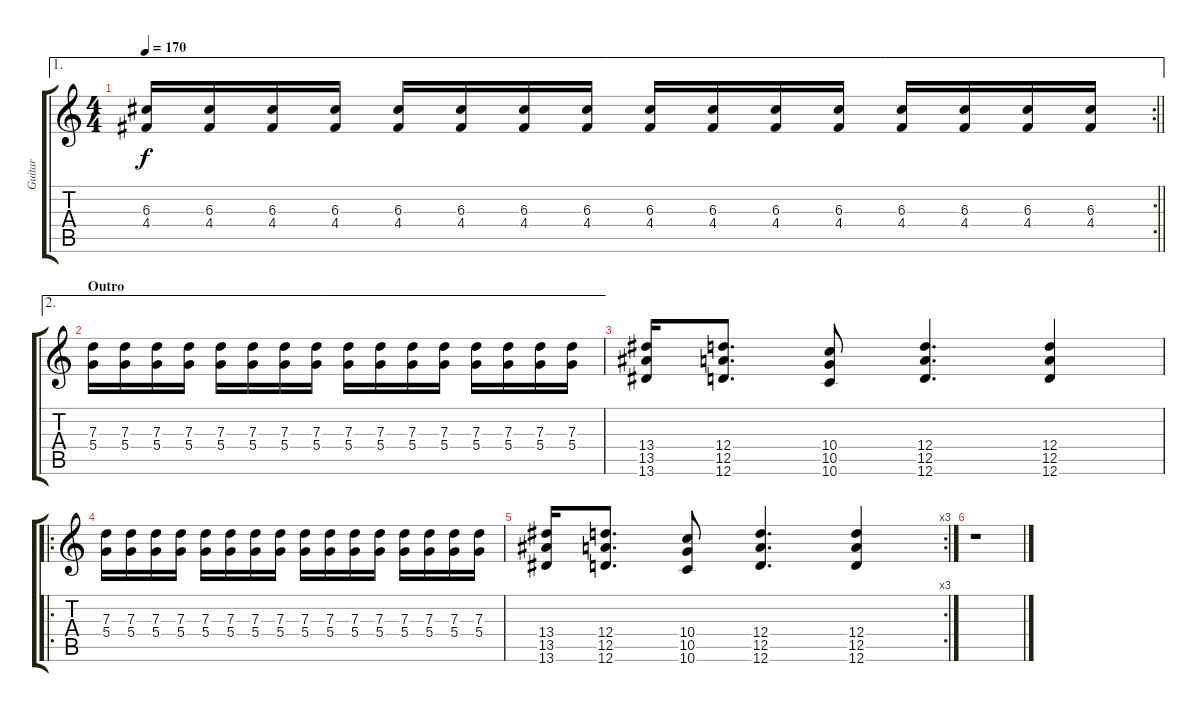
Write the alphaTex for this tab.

\track ("Guitar" "Guitar") {instrument distortionguitar}
\staff {score tabs}
\tuning (E4 B3 G3 D3 A2 D2) {hide}
\ae 1
\rc 2
\ts (4 4)
\tempo 170
\clef g2
\barLineRight lightlight
\ks c
(6.3 4.4).16{dy f} (6.3 4.4).16 (6.3 4.4).16 (6.3 4.4).16 (6.3 4.4).16 (6.3 4.4).16 (6.3 4.4).16 (6.3 4.4).16 (6.3 4.4).16 (6.3 4.4).16 (6.3 4.4).16 (6.3 4.4).16 (6.3 4.4).16 (6.3 4.4).16 (6.3 4.4).16 (6.3 4.4).16 |
\ae 2
\section ("" "Outro")
(7.3 5.4).16 (7.3 5.4).16 (7.3 5.4).16 (7.3 5.4).16 (7.3 5.4).16 (7.3 5.4).16 (7.3 5.4).16 (7.3 5.4).16 (7.3 5.4).16 (7.3 5.4).16 (7.3 5.4).16 (7.3 5.4).16 (7.3 5.4).16 (7.3 5.4).16 (7.3 5.4).16 (7.3 5.4).16 |
(13.4 13.5 13.6).16 (12.4 12.5 12.6).8{d} (10.4 10.5 10.6).8 (12.4 12.5 12.6).4{d} (12.4 12.5 12.6).4 |
\ro
(7.3 5.4).16 (7.3 5.4).16 (7.3 5.4).16 (7.3 5.4).16 (7.3 5.4).16 (7.3 5.4).16 (7.3 5.4).16 (7.3 5.4).16 (7.3 5.4).16 (7.3 5.4).16 (7.3 5.4).16 (7.3 5.4).16 (7.3 5.4).16 (7.3 5.4).16 (7.3 5.4).16 (7.3 5.4).16 |
\rc 3
(13.4 13.5 13.6).16 (12.4 12.5 12.6).8{d} (10.4 10.5 10.6).8 (12.4 12.5 12.6).4{d} (12.4 12.5 12.6).4 |
r.1
